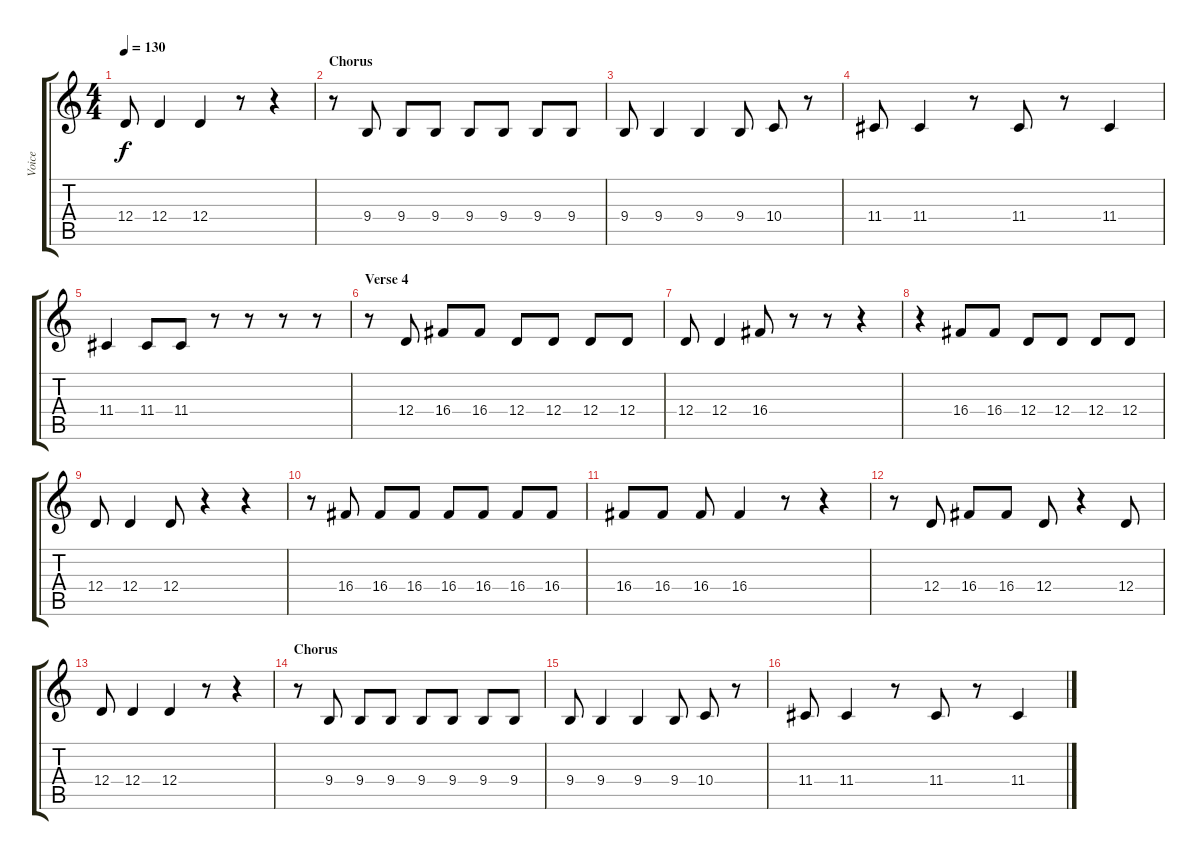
\track ("Voice" "Voice") {instrument synthvoice}
\staff {score tabs}
\tuning (E4 B3 G3 D3 A2 E2) {hide}
\ts (4 4)
\tempo 130
\clef g2
\ks c
12.4.8{dy f} 12.4.4 12.4.4 r.8 r.4 |
\section ("" "Chorus")
r.8 9.4.8 9.4.8 9.4.8 9.4.8 9.4.8 9.4.8 9.4.8 |
9.4.8 9.4.4 9.4.4 9.4.8 10.4.8 r.8 |
11.4.8 11.4.4 r.8 11.4.8 r.8 11.4.4 |
11.4.4 11.4.8 11.4.8 r.8 r.8 r.8 r.8 |
\section ("" "Verse 4")
r.8 12.4.8 16.4.8 16.4.8 12.4.8 12.4.8 12.4.8 12.4.8 |
12.4.8 12.4.4 16.4.8 r.8 r.8 r.4 |
r.4 16.4.8 16.4.8 12.4.8 12.4.8 12.4.8 12.4.8 |
12.4.8 12.4.4 12.4.8 r.4 r.4 |
r.8 16.4.8 16.4.8 16.4.8 16.4.8 16.4.8 16.4.8 16.4.8 |
16.4.8 16.4.8 16.4.8 16.4.4 r.8 r.4 |
r.8 12.4.8 16.4.8 16.4.8 12.4.8 r.4 12.4.8 |
12.4.8 12.4.4 12.4.4 r.8 r.4 |
\section ("" "Chorus")
r.8 9.4.8 9.4.8 9.4.8 9.4.8 9.4.8 9.4.8 9.4.8 |
9.4.8 9.4.4 9.4.4 9.4.8 10.4.8 r.8 |
11.4.8 11.4.4 r.8 11.4.8 r.8 11.4.4
